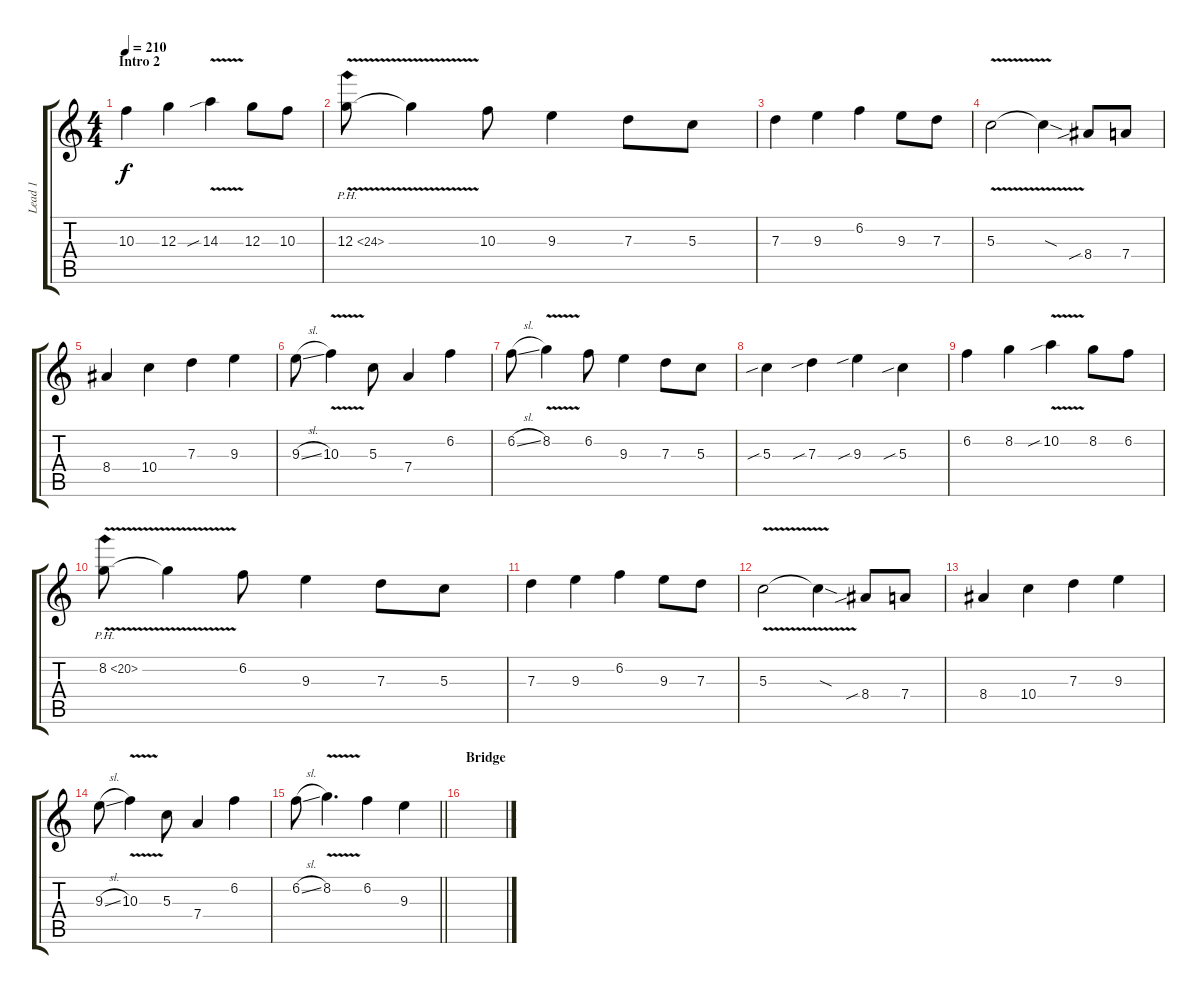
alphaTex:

\track ("Lead 1" "Lead 1") {instrument overdrivenguitar}
\staff {score tabs}
\tuning (E4 B3 G3 D3 A2 D2) {hide}
\ts (4 4)
\section ("" "Intro 2")
\tempo 210
\clef g2
\ks c
10.3.4{dy f} 12.3.4 14.3{v sib}.4 12.3.8 10.3.8 |
12.3{ph 12 v}.8 12.3{t}.4 10.3.8 9.3.4 7.3.8 5.3.8 |
7.3.4 9.3.4 6.2.4 9.3.8 7.3.8 |
5.3{v}.2 5.3{sod t}.4 8.4{sib}.8 7.4.8 |
8.4.4 10.4.4 7.3.4 9.3.4 |
9.3{sl}.8 10.3{v}.4 5.3.8 7.4.4 6.2.4 |
6.2{sl}.8 8.2{v}.4 6.2.8 9.3.4 7.3.8 5.3.8 |
5.3{sib}.4 7.3{sib}.4 9.3{sib}.4 5.3{sib}.4 |
6.2.4 8.2.4 10.2{v sib}.4 8.2.8 6.2.8 |
8.2{ph 12 v}.8 8.2{t}.4 6.2.8 9.3.4 7.3.8 5.3.8 |
7.3.4 9.3.4 6.2.4 9.3.8 7.3.8 |
5.3{v}.2 5.3{sod t}.4 8.4{sib}.8 7.4.8 |
8.4.4 10.4.4 7.3.4 9.3.4 |
9.3{sl}.8 10.3{v}.4 5.3.8 7.4.4 6.2.4 |
\barLineRight lightlight
6.2{sl}.8 8.2{v}.4{d} 6.2.4 9.3.4 |
\section ("" "Bridge")
